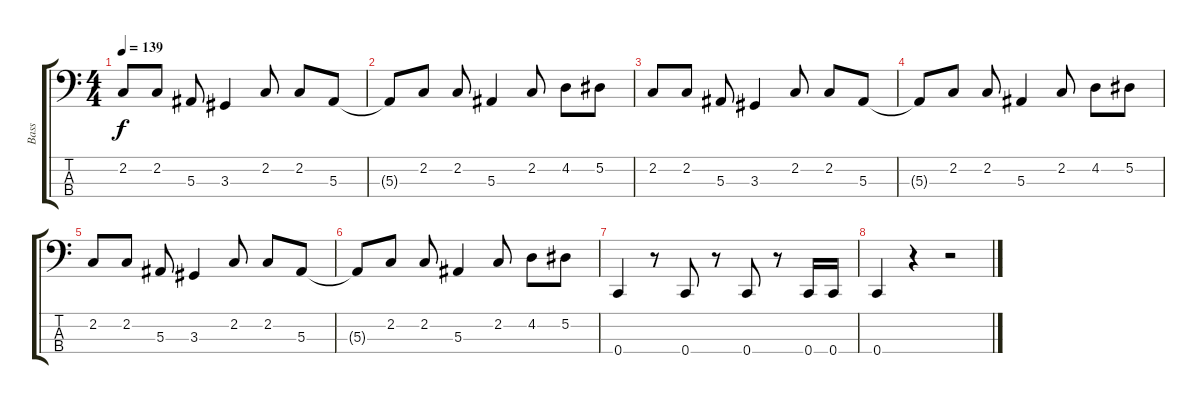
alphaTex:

\track ("Bass" "Bass") {instrument electricbassfinger}
\staff {score tabs}
\tuning (Eb2 Bb1 F1 C1) {hide}
\ts (4 4)
\tempo 139
\clef f4
\ks c
2.2.8{dy f} 2.2.8 5.3.8 3.3.4 2.2.8 2.2.8 5.3.8 |
5.3{t}.8 2.2.8 2.2.8 5.3.4 2.2.8 4.2.8 5.2.8 |
2.2.8 2.2.8 5.3.8 3.3.4 2.2.8 2.2.8 5.3.8 |
5.3{t}.8 2.2.8 2.2.8 5.3.4 2.2.8 4.2.8 5.2.8 |
2.2.8 2.2.8 5.3.8 3.3.4 2.2.8 2.2.8 5.3.8 |
5.3{t}.8 2.2.8 2.2.8 5.3.4 2.2.8 4.2.8 5.2.8 |
0.4.4 r.8 0.4.8 r.8 0.4.8 r.8 0.4.16 0.4.16 |
0.4.4 r.4 r.2
